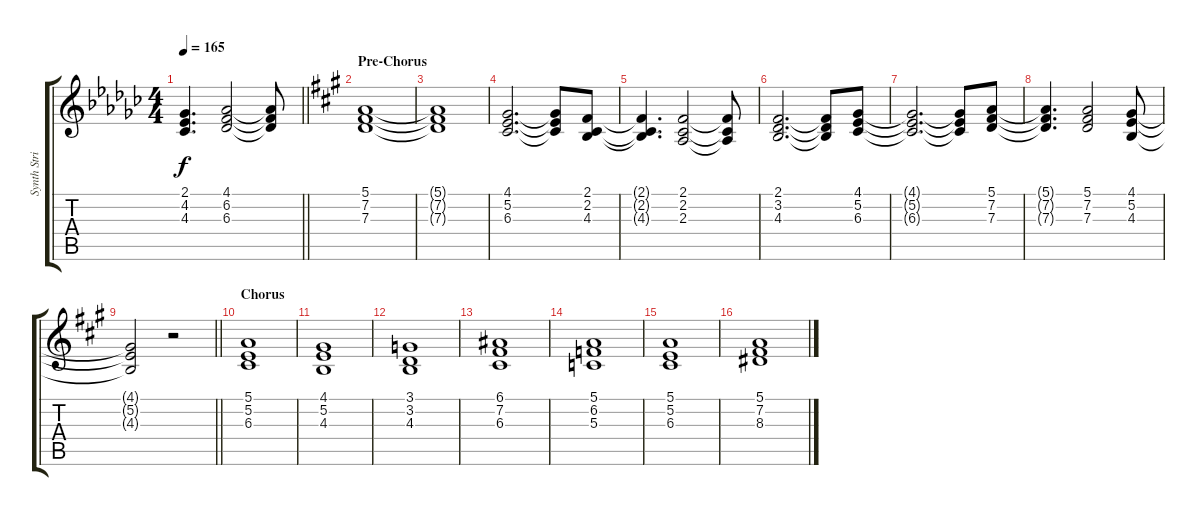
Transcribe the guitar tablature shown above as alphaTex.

\track ("Synth Strings" "Synth Stri") {instrument pad2warm}
\staff {score tabs}
\tuning (E4 B3 G3 D3 A2 E2) {hide}
\ts (4 4)
\tempo 165
\clef g2
\barLineRight lightlight
\ks gb
(2.1{t} 4.2{t} 4.3{t}).4{d dy f} (4.1 6.2 6.3).2 (4.1{t} 6.2{t} 6.3{t}).8 |
\section ("" "Pre-Chorus")
\ks a
(5.1 7.2 7.3).1 |
(5.1{t} 7.2{t} 7.3{t}).1 |
(4.1 5.2 6.3).2{d} (4.1{t} 5.2{t} 6.3{t}).8 (2.1 2.2 4.3).8 |
(2.1{t} 2.2{t} 4.3{t}).4{d} (2.1 2.2 2.3).2 (2.1{t} 2.2{t} 2.3{t}).8 |
(2.1 3.2 4.3).2{d} (2.1{t} 3.2{t} 4.3{t}).8 (4.1 5.2 6.3).8 |
(4.1{t} 5.2{t} 6.3{t}).2{d} (4.1{t} 5.2{t} 6.3{t}).8 (5.1 7.2 7.3).8 |
(5.1{t} 7.2{t} 7.3{t}).4{d} (5.1 7.2 7.3).2 (4.1 5.2 4.3).8 |
\barLineRight lightlight
(4.1{t} 5.2{t} 4.3{t}).2 r.2 |
\section ("" "Chorus")
(5.1 5.2 6.3).1 |
(4.1 5.2 4.3).1 |
(3.1 3.2 4.3).1 |
(6.1 7.2 6.3).1 |
(5.1 6.2 5.3).1 |
(5.1 5.2 6.3).1 |
(5.1 7.2 8.3).1
